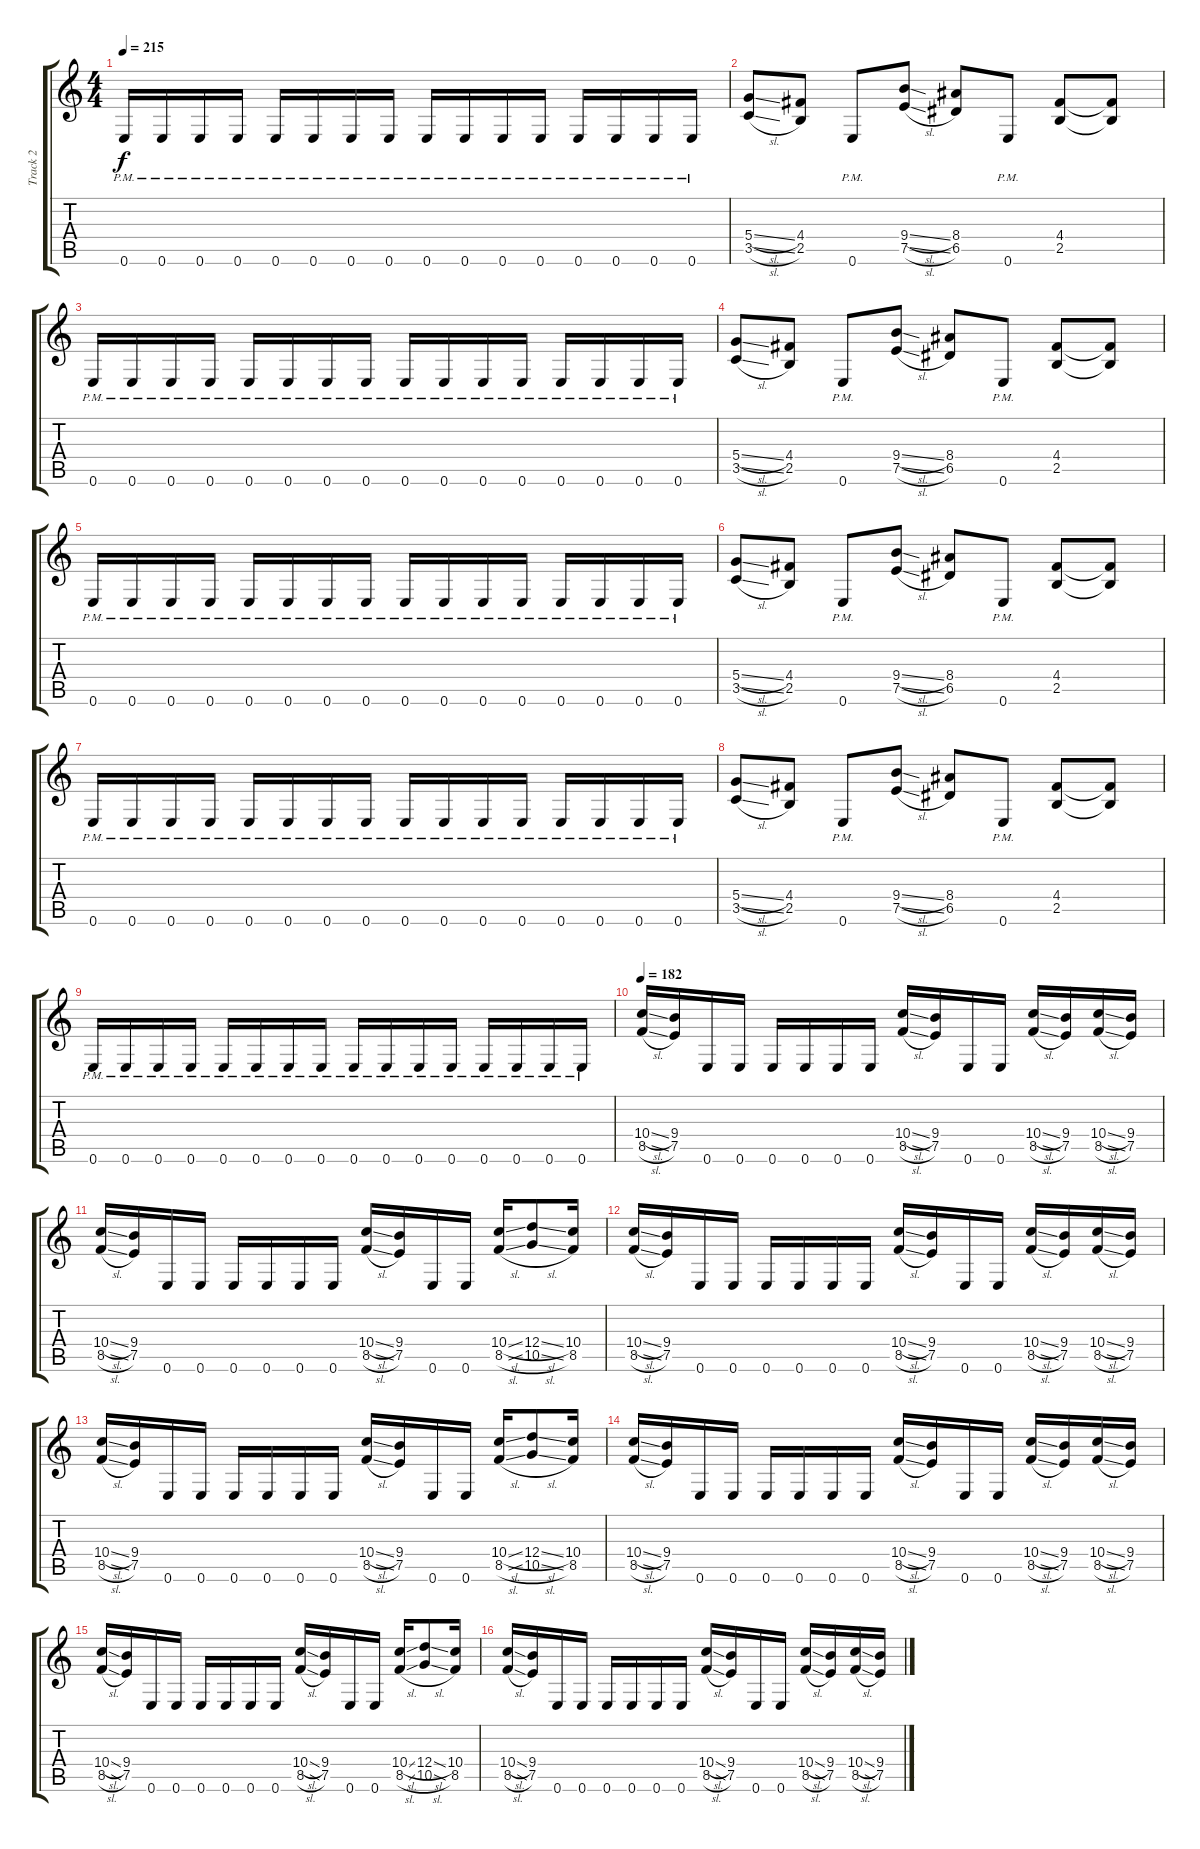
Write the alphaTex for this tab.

\track ("Track 2" "Track 2") {instrument distortionguitar bank 255}
\staff {score tabs}
\tuning (E4 B3 G3 D3 A2 E2) {hide}
\ts (4 4)
\tempo 215
\clef g2
\ks c
0.6{pm}.16{dy f} 0.6{pm}.16 0.6{pm}.16 0.6{pm}.16 0.6{pm}.16 0.6{pm}.16 0.6{pm}.16 0.6{pm}.16 0.6{pm}.16 0.6{pm}.16 0.6{pm}.16 0.6{pm}.16 0.6{pm}.16 0.6{pm}.16 0.6{pm}.16 0.6{pm}.16 |
(5.4{sl} 3.5{sl}).8 (4.4 2.5).8 0.6{pm}.8 (9.4{sl} 7.5{sl}).8 (8.4 6.5).8 0.6{pm}.8 (4.4 2.5).8 (4.4{t} 2.5{t}).8 |
0.6{pm}.16 0.6{pm}.16 0.6{pm}.16 0.6{pm}.16 0.6{pm}.16 0.6{pm}.16 0.6{pm}.16 0.6{pm}.16 0.6{pm}.16 0.6{pm}.16 0.6{pm}.16 0.6{pm}.16 0.6{pm}.16 0.6{pm}.16 0.6{pm}.16 0.6{pm}.16 |
(5.4{sl} 3.5{sl}).8 (4.4 2.5).8 0.6{pm}.8 (9.4{sl} 7.5{sl}).8 (8.4 6.5).8 0.6{pm}.8 (4.4 2.5).8 (4.4{t} 2.5{t}).8 |
0.6{pm}.16 0.6{pm}.16 0.6{pm}.16 0.6{pm}.16 0.6{pm}.16 0.6{pm}.16 0.6{pm}.16 0.6{pm}.16 0.6{pm}.16 0.6{pm}.16 0.6{pm}.16 0.6{pm}.16 0.6{pm}.16 0.6{pm}.16 0.6{pm}.16 0.6{pm}.16 |
(5.4{sl} 3.5{sl}).8 (4.4 2.5).8 0.6{pm}.8 (9.4{sl} 7.5{sl}).8 (8.4 6.5).8 0.6{pm}.8 (4.4 2.5).8 (4.4{t} 2.5{t}).8 |
0.6{pm}.16 0.6{pm}.16 0.6{pm}.16 0.6{pm}.16 0.6{pm}.16 0.6{pm}.16 0.6{pm}.16 0.6{pm}.16 0.6{pm}.16 0.6{pm}.16 0.6{pm}.16 0.6{pm}.16 0.6{pm}.16 0.6{pm}.16 0.6{pm}.16 0.6{pm}.16 |
(5.4{sl} 3.5{sl}).8 (4.4 2.5).8 0.6{pm}.8 (9.4{sl} 7.5{sl}).8 (8.4 6.5).8 0.6{pm}.8 (4.4 2.5).8 (4.4{t} 2.5{t}).8 |
0.6{pm}.16 0.6{pm}.16 0.6{pm}.16 0.6{pm}.16 0.6{pm}.16 0.6{pm}.16 0.6{pm}.16 0.6{pm}.16 0.6{pm}.16 0.6{pm}.16 0.6{pm}.16 0.6{pm}.16 0.6{pm}.16 0.6{pm}.16 0.6{pm}.16 0.6{pm}.16 |
\tempo 182
(10.4{sl} 8.5{sl}).16 (9.4 7.5).16 0.6.16 0.6.16 0.6.16 0.6.16 0.6.16 0.6.16 (10.4{sl} 8.5{sl}).16 (9.4 7.5).16 0.6.16 0.6.16 (10.4{sl} 8.5{sl}).16 (9.4 7.5).16 (10.4{sl} 8.5{sl}).16 (9.4 7.5).16 |
(10.4{sl} 8.5{sl}).16 (9.4 7.5).16 0.6.16 0.6.16 0.6.16 0.6.16 0.6.16 0.6.16 (10.4{sl} 8.5{sl}).16 (9.4 7.5).16 0.6.16 0.6.16 (10.4{sl} 8.5{sl}).16 (12.4{sl} 10.5{sl}).8 (10.4 8.5).16 |
(10.4{sl} 8.5{sl}).16 (9.4 7.5).16 0.6.16 0.6.16 0.6.16 0.6.16 0.6.16 0.6.16 (10.4{sl} 8.5{sl}).16 (9.4 7.5).16 0.6.16 0.6.16 (10.4{sl} 8.5{sl}).16 (9.4 7.5).16 (10.4{sl} 8.5{sl}).16 (9.4 7.5).16 |
(10.4{sl} 8.5{sl}).16 (9.4 7.5).16 0.6.16 0.6.16 0.6.16 0.6.16 0.6.16 0.6.16 (10.4{sl} 8.5{sl}).16 (9.4 7.5).16 0.6.16 0.6.16 (10.4{sl} 8.5{sl}).16 (12.4{sl} 10.5{sl}).8 (10.4 8.5).16 |
(10.4{sl} 8.5{sl}).16 (9.4 7.5).16 0.6.16 0.6.16 0.6.16 0.6.16 0.6.16 0.6.16 (10.4{sl} 8.5{sl}).16 (9.4 7.5).16 0.6.16 0.6.16 (10.4{sl} 8.5{sl}).16 (9.4 7.5).16 (10.4{sl} 8.5{sl}).16 (9.4 7.5).16 |
(10.4{sl} 8.5{sl}).16 (9.4 7.5).16 0.6.16 0.6.16 0.6.16 0.6.16 0.6.16 0.6.16 (10.4{sl} 8.5{sl}).16 (9.4 7.5).16 0.6.16 0.6.16 (10.4{sl} 8.5{sl}).16 (12.4{sl} 10.5{sl}).8 (10.4 8.5).16 |
(10.4{sl} 8.5{sl}).16 (9.4 7.5).16 0.6.16 0.6.16 0.6.16 0.6.16 0.6.16 0.6.16 (10.4{sl} 8.5{sl}).16 (9.4 7.5).16 0.6.16 0.6.16 (10.4{sl} 8.5{sl}).16 (9.4 7.5).16 (10.4{sl} 8.5{sl}).16 (9.4 7.5).16
